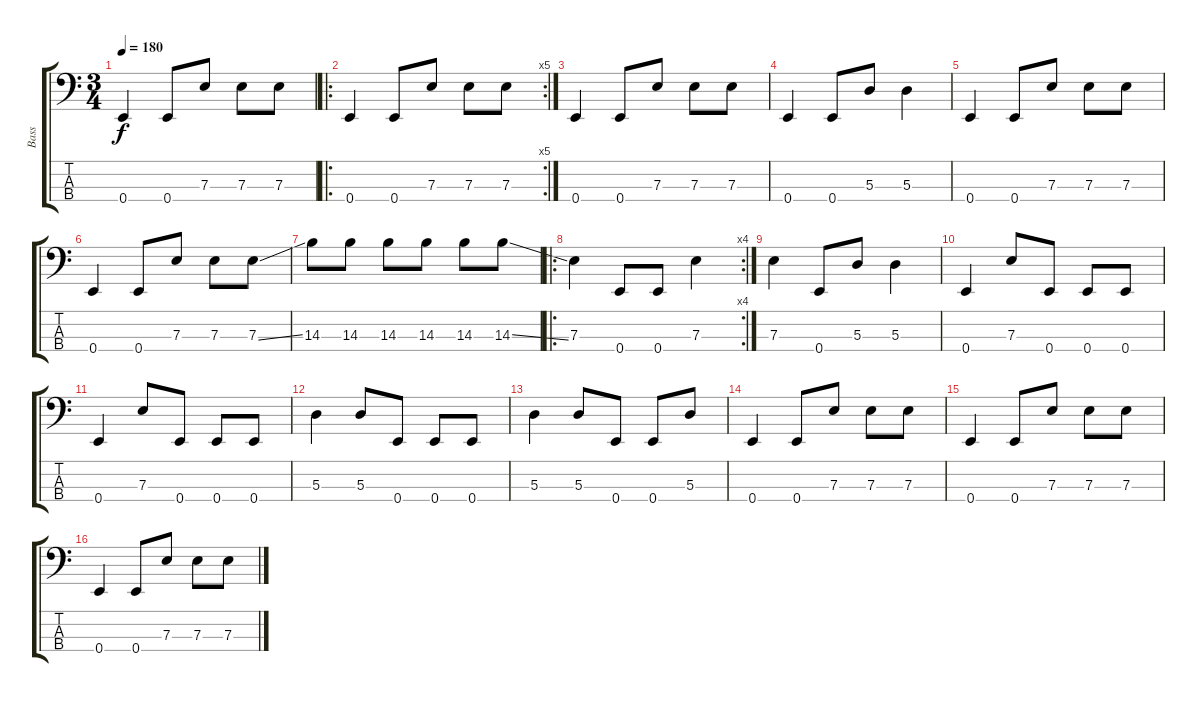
\track ("Bass" "Bass") {instrument electricbassfinger}
\staff {score tabs}
\tuning (G2 D2 A1 E1) {hide}
\ts (3 4)
\tempo 180
\clef f4
\ks c
0.4.4{dy f instrument electricbassfinger} 0.4.8 7.3.8 7.3.8 7.3.8 |
\ro
\rc 5
0.4.4 0.4.8 7.3.8 7.3.8 7.3.8 |
0.4.4 0.4.8 7.3.8 7.3.8 7.3.8 |
0.4.4 0.4.8 5.3.8 5.3.4 |
0.4.4 0.4.8 7.3.8 7.3.8 7.3.8 |
0.4.4 0.4.8 7.3.8 7.3.8 7.3{ss}.8 |
14.3.8 14.3.8 14.3.8 14.3.8 14.3.8 14.3{ss}.8 |
\ro
\rc 4
7.3.4 0.4.8 0.4.8 7.3.4 |
7.3.4 0.4.8 5.3.8 5.3.4 |
0.4.4 7.3.8 0.4.8 0.4.8 0.4.8 |
0.4.4 7.3.8 0.4.8 0.4.8 0.4.8 |
5.3.4 5.3.8 0.4.8 0.4.8 0.4.8 |
5.3.4 5.3.8 0.4.8 0.4.8 5.3.8 |
0.4.4 0.4.8 7.3.8 7.3.8 7.3.8 |
0.4.4 0.4.8 7.3.8 7.3.8 7.3.8 |
0.4.4 0.4.8 7.3.8 7.3.8 7.3.8
